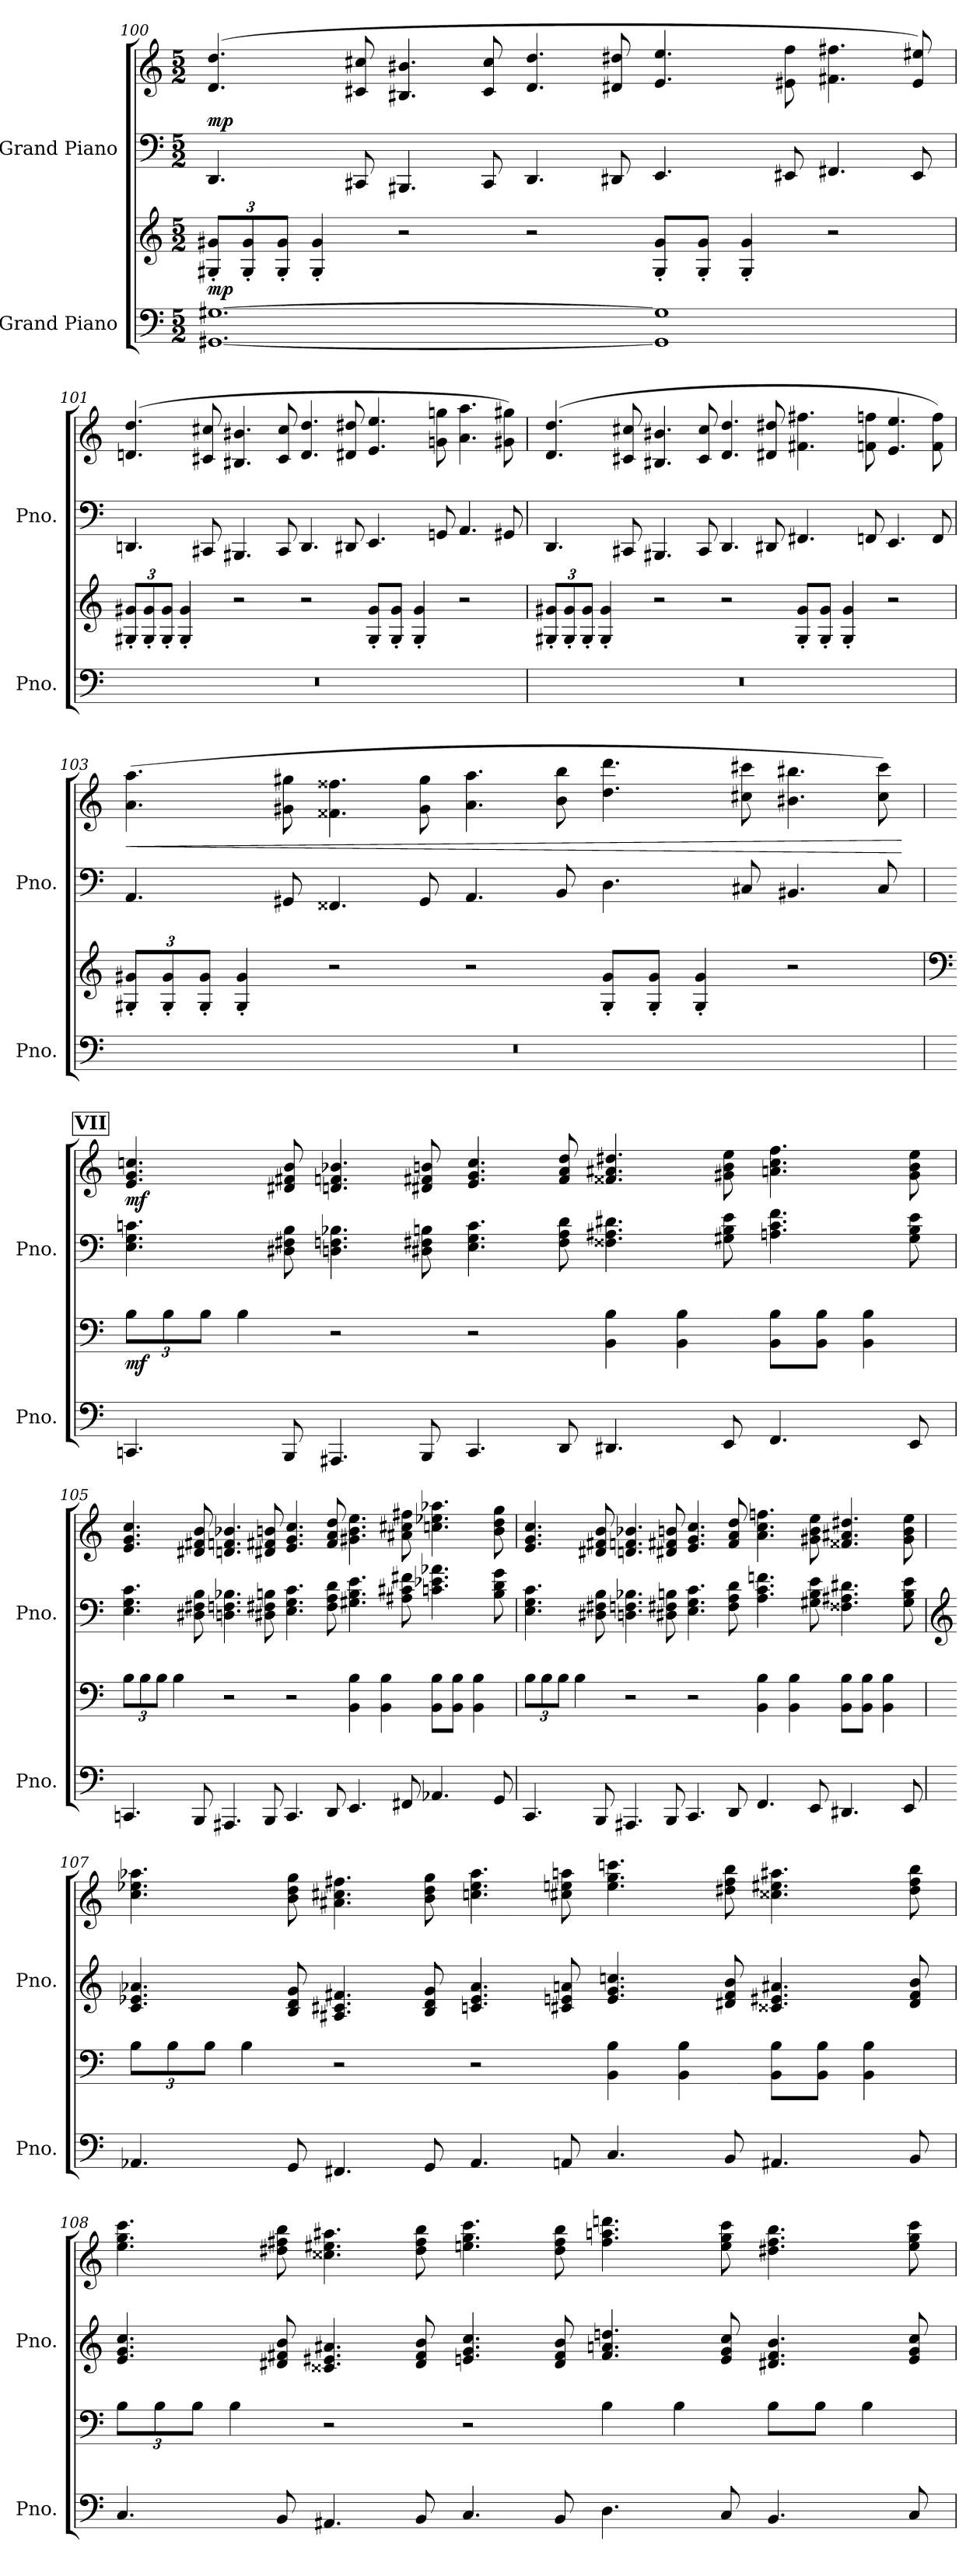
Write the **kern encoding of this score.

**kern	**kern	**dynam	**kern	**kern	**dynam
*part2	*part2	*part2	*part1	*part1	*part1
*staff4	*staff3	*staff3/4	*staff2	*staff1	*staff1/2
*I"Grand Piano	*	*	*I"Grand Piano	*	*
*I'Pno.	*	*	*I'Pno.	*	*
!!LO:LB:g=z
*clefF4	*clefG2	*	*clefF4	*clefG2	*
*k[]	*k[]	*	*k[]	*k[]	*
*M5/2	*M5/2	*	*M5/2	*M5/2	*
*	*Xbrackettup	*	*	*	*
=100	=100	=100	=100	=100	=100
!	!	!LO:DY:b	!	!	!LO:DY:a=2
[1.GG#X [1.G#X	12G#X/' 12g#X/'L	mp	4.DD/	(4.d/ 4.dd/	mp
.	12G#/' 12g#/'	.	.	.	.
.	12G#/' 12g#/'J	.	.	.	.
.	4G#/' 4g#/'	.	.	.	.
.	.	.	8CC#X/	8c#X/ 8cc#X/	.
.	2r	.	4.BBB#X/	4.B#X/ 4.b#X/	.
.	.	.	8CC#/	8c#/ 8cc#/	.
.	2r	.	4.DD/	4.d/ 4.dd/	.
.	.	.	8DD#X/	8d#X/ 8dd#X/	.
1GG#] 1G#]	8G#/' 8g#/'L	.	4.EE/	4.e/ 4.ee/	.
.	8G#/' 8g#/'J	.	.	.	.
.	4G#/' 4g#/'	.	.	.	.
.	.	.	8EE#X/	8e#X\ 8ff\	.
.	2r	.	4.FF#X/	4.f#X\ 4.ff#X\	.
.	.	.	8EE#/	8e#/ 8ee#X/)	.
!!LO:PB:g=z
=101	=101	=101	=101	=101	=101
2%5r	12G#X/' 12g#X/'L	.	4.DDn/	(4.dn/ 4.dd/	.
.	12G#/' 12g#/'	.	.	.	.
.	12G#/' 12g#/'J	.	.	.	.
.	4G#/' 4g#/'	.	.	.	.
.	.	.	8CC#X/	8c#X/ 8cc#X/	.
.	2r	.	4.BBB#X/	4.B#X/ 4.b#X/	.
.	.	.	8CC#/	8c#/ 8cc#/	.
.	2r	.	4.DD/	4.d/ 4.dd/	.
.	.	.	8DD#X/	8d#X/ 8dd#X/	.
.	8G#/' 8g#/'L	.	4.EE/	4.e/ 4.ee/	.
.	8G#/' 8g#/'J	.	.	.	.
.	4G#/' 4g#/'	.	.	.	.
.	.	.	8GGn/	8gn\ 8ggn\	.
.	2r	.	4.AA/	4.a\ 4.aa\	.
.	.	.	8GG#X/	8g#X\ 8gg#X\)	.
!!LO:LB:g=z
=102	=102	=102	=102	=102	=102
2%5r	12G#X/' 12g#X/'L	.	4.DD/	(4.d/ 4.dd/	.
.	12G#/' 12g#/'	.	.	.	.
.	12G#/' 12g#/'J	.	.	.	.
.	4G#/' 4g#/'	.	.	.	.
.	.	.	8CC#X/	8c#X/ 8cc#X/	.
.	2r	.	4.BBB#X/	4.B#X/ 4.b#X/	.
.	.	.	8CC#/	8c#/ 8cc#/	.
.	2r	.	4.DD/	4.d/ 4.dd/	.
.	.	.	8DD#X/	8d#X/ 8dd#X/	.
.	8G#/' 8g#/'L	.	4.FF#X/	4.f#X\ 4.ff#X\	.
.	8G#/' 8g#/'J	.	.	.	.
.	4G#/' 4g#/'	.	.	.	.
.	.	.	8FFn/	8fn\ 8ffn\	.
.	2r	.	4.EE/	4.e/ 4.ee/	.
.	.	.	8FF/	8f\ 8ff\)	.
!!LO:LB:g=z
=103	=103	=103	=103	=103	=103
!	!	!	!	!	!LO:HP:b
2%5r	12G#X/' 12g#X/'L	.	4.AA/	(4.a\ 4.aa\	<
.	12G#/' 12g#/'	.	.	.	.
.	12G#/' 12g#/'J	.	.	.	.
.	4G#/' 4g#/'	.	.	.	.
.	.	.	8GG#X/	8g#X\ 8gg#X\	.
.	2r	.	4.FF##X/	4.f##X\ 4.ff##X\	.
.	.	.	8GG#/	8g#\ 8gg#\	.
.	2r	.	4.AA/	4.a\ 4.aa\	.
.	.	.	8BB/	8b\ 8bb\	.
.	8G#/' 8g#/'L	.	4.D\	4.dd\ 4.ddd\	.
.	8G#/' 8g#/'J	.	.	.	.
.	4G#/' 4g#/'	.	.	.	.
.	.	.	8C#X/	8cc#X\ 8ccc#X\	.
.	2r	.	4.BB#X/	4.b#X\ 4.bb#X\	.
.	.	.	8C#/	8cc#\ 8ccc#\)	.
.	.	.	.	.	[
!!LO:PB:g=z
!!LO:REH:place=s1:a:B:fs=14:t=VII
=104	=104	=104	=104	=104	=104
*	*clefF4	*	*	*	*
!	!	!LO:DY:b	!	!	!LO:DY:b
4.CCn/	12B\L	mf	4.E\ 4.G\ 4.cn\	4.e/ 4.g/ 4.ccn/	mf
.	12B\	.	.	.	.
.	12B\J	.	.	.	.
.	4B\	.	.	.	.
8BBB/	.	.	8D#X\ 8F#X\ 8B\	8d#X/ 8f#X/ 8b/	.
4.AAA#X/	2r	.	4.Dn\ 4.Fn\ 4.B-X\	4.dn/ 4.fn/ 4.b-X/	.
8BBB/	.	.	8D#X\ 8F#X\ 8Bn\	8d#X/ 8f#X/ 8bn/	.
4.CC/	2r	.	4.E\ 4.G\ 4.c\	4.e/ 4.g/ 4.cc/	.
8DD/	.	.	8F#\ 8A\ 8d\	8f#/ 8a/ 8dd/	.
4.DD#X/	4BB\ 4B\	.	4.F##X\ 4.A#X\ 4.d#X\	4.f##X/ 4.a#X/ 4.dd#X/	.
.	4BB\ 4B\	.	.	.	.
8EE/	.	.	8G#X\ 8B\ 8e\	8g#X\ 8b\ 8ee\	.
4.FF/	8BB\ 8B\L	.	4.An\ 4.c\ 4.f\	4.an\ 4.cc\ 4.ff\	.
.	8BB\ 8B\J	.	.	.	.
.	4BB\ 4B\	.	.	.	.
8EE/	.	.	8G#\ 8B\ 8e\	8g#\ 8b\ 8ee\	.
!!LO:LB:g=z
=105	=105	=105	=105	=105	=105
4.CCn/	12B\L	.	4.E\ 4.G\ 4.c\	4.e/ 4.g/ 4.cc/	.
.	12B\	.	.	.	.
.	12B\J	.	.	.	.
.	4B\	.	.	.	.
8BBB/	.	.	8D#X\ 8F#X\ 8B\	8d#X/ 8f#X/ 8b/	.
4.AAA#X/	2r	.	4.Dn\ 4.Fn\ 4.B-X\	4.dn/ 4.fn/ 4.b-X/	.
8BBB/	.	.	8D#X\ 8F#X\ 8Bn\	8d#X/ 8f#X/ 8bn/	.
4.CC/	2r	.	4.E\ 4.G\ 4.c\	4.e/ 4.g/ 4.cc/	.
8DD/	.	.	8F#\ 8A\ 8d\	8f#/ 8a/ 8dd/	.
4.EE/	4BB\ 4B\	.	4.G#X\ 4.B\ 4.e\	4.g#X\ 4.b\ 4.ee\	.
.	4BB\ 4B\	.	.	.	.
8FF#X/	.	.	8A#X\ 8c#X\ 8f#X\	8a#X\ 8cc#X\ 8ff#X\	.
4.AA-X/	8BB\ 8B\L	.	4.cn\ 4.e-X\ 4.a-X\	4.ccn\ 4.ee-X\ 4.aa-X\	.
.	8BB\ 8B\J	.	.	.	.
.	4BB\ 4B\	.	.	.	.
8GG/	.	.	8B\ 8d\ 8g\	8b\ 8dd\ 8gg\	.
!!LO:LB:g=z
=106	=106	=106	=106	=106	=106
4.CC/	12B\L	.	4.E\ 4.G\ 4.c\	4.e/ 4.g/ 4.cc/	.
.	12B\	.	.	.	.
.	12B\J	.	.	.	.
.	4B\	.	.	.	.
8BBB/	.	.	8D#X\ 8F#X\ 8B\	8d#X/ 8f#X/ 8b/	.
4.AAA#X/	2r	.	4.Dn\ 4.Fn\ 4.B-X\	4.dn/ 4.fn/ 4.b-X/	.
8BBB/	.	.	8D#X\ 8F#X\ 8Bn\	8d#X/ 8f#X/ 8bn/	.
4.CC/	2r	.	4.E\ 4.G\ 4.c\	4.e/ 4.g/ 4.cc/	.
8DD/	.	.	8F#\ 8A\ 8d\	8f#/ 8a/ 8dd/	.
4.FF/	4BB\ 4B\	.	4.A\ 4.c\ 4.fn\	4.a\ 4.cc\ 4.ffn\	.
.	4BB\ 4B\	.	.	.	.
8EE/	.	.	8G#X\ 8B\ 8e\	8g#X\ 8b\ 8ee\	.
4.DD#X/	8BB\ 8B\L	.	4.F##X\ 4.A#X\ 4.d#X\	4.f##X/ 4.a#X/ 4.dd#X/	.
.	8BB\ 8B\J	.	.	.	.
.	4BB\ 4B\	.	.	.	.
8EE/	.	.	8G#\ 8B\ 8e\	8g#\ 8b\ 8ee\	.
!!LO:PB:g=z
=107	=107	=107	=107	=107	=107
*	*	*	*clefG2	*	*
4.AA-X/	12B\L	.	4.c/ 4.e-X/ 4.a-X/	4.cc\ 4.ee-X\ 4.aa-X\	.
.	12B\	.	.	.	.
.	12B\J	.	.	.	.
.	4B\	.	.	.	.
8GG/	.	.	8B/ 8d/ 8g/	8b\ 8dd\ 8gg\	.
4.FF#X/	2r	.	4.A#X/ 4.c#X/ 4.f#X/	4.a#X\ 4.cc#X\ 4.ff#X\	.
8GG/	.	.	8B/ 8d/ 8g/	8b\ 8dd\ 8gg\	.
4.AA-/	2r	.	4.cn/ 4.e-/ 4.a-/	4.ccn\ 4.ee-\ 4.aa-\	.
8AAn/	.	.	8c#X/ 8en/ 8an/	8cc#X\ 8een\ 8aan\	.
4.C/	4BB\ 4B\	.	4.e/ 4.g/ 4.ccn/	4.ee\ 4.gg\ 4.cccn\	.
.	4BB\ 4B\	.	.	.	.
8BB/	.	.	8d#X/ 8f#/ 8b/	8dd#X\ 8ff#\ 8bb\	.
4.AA#X/	8BB\ 8B\L	.	4.c##X/ 4.e#X/ 4.a#X/	4.cc##X\ 4.ee#X\ 4.aa#X\	.
.	8BB\ 8B\J	.	.	.	.
.	4BB\ 4B\	.	.	.	.
8BB/	.	.	8d#/ 8f#/ 8b/	8dd#\ 8ff#\ 8bb\	.
!!LO:LB:g=z
=108	=108	=108	=108	=108	=108
4.C/	12B\L	.	4.e/ 4.g/ 4.cc/	4.ee\ 4.gg\ 4.ccc\	.
.	12B\	.	.	.	.
.	12B\J	.	.	.	.
.	4B\	.	.	.	.
8BB/	.	.	8d#X/ 8f#X/ 8b/	8dd#X\ 8ff#X\ 8bb\	.
4.AA#X/	2r	.	4.c##X/ 4.e#X/ 4.a#X/	4.cc##X\ 4.ee#X\ 4.aa#X\	.
8BB/	.	.	8d#/ 8f#/ 8b/	8dd#\ 8ff#\ 8bb\	.
4.C/	2r	.	4.en/ 4.g/ 4.cc/	4.een\ 4.gg\ 4.ccc\	.
8BB/	.	.	8d#/ 8f#/ 8b/	8dd#\ 8ff#\ 8bb\	.
4.D\	4B\	.	4.f#/ 4.an/ 4.ddn/	4.ff#\ 4.aan\ 4.dddn\	.
.	4B\	.	.	.	.
8C/	.	.	8e/ 8g/ 8cc/	8ee\ 8gg\ 8ccc\	.
4.BB/	8B\L	.	4.d#X/ 4.f#/ 4.b/	4.dd#X\ 4.ff#\ 4.bb\	.
.	8B\J	.	.	.	.
.	4B\	.	.	.	.
8C/	.	.	8e/ 8g/ 8cc/	8ee\ 8gg\ 8ccc\	.
=	=	=	=	=	=
*-	*-	*-	*-	*-	*-
